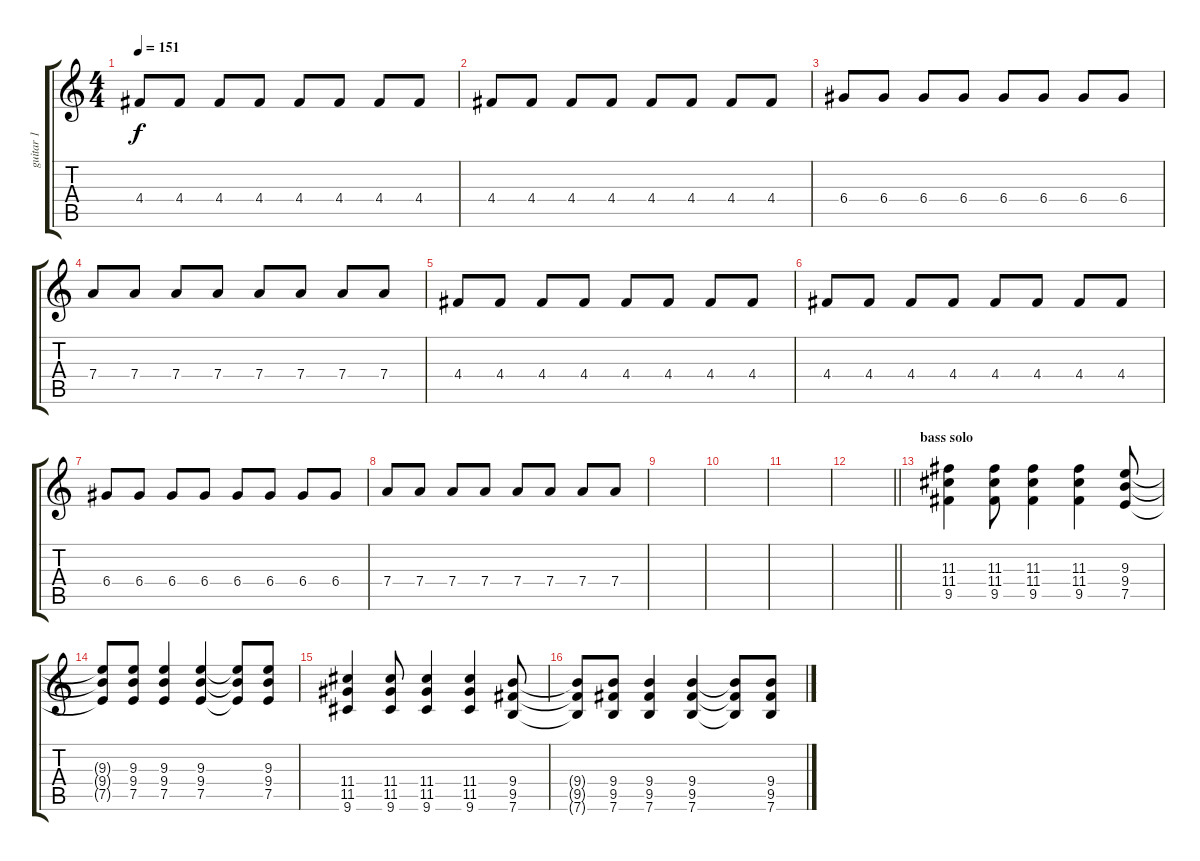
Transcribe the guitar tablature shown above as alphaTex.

\track ("guitar 1" "guitar 1") {instrument electricguitarclean}
\staff {score tabs}
\tuning (E4 B3 G3 D3 A2 E2) {hide}
\ts (4 4)
\tempo 151
\clef g2
\ks c
4.4.8{dy f} 4.4.8 4.4.8 4.4.8 4.4.8 4.4.8 4.4.8 4.4.8 |
4.4.8 4.4.8 4.4.8 4.4.8 4.4.8 4.4.8 4.4.8 4.4.8 |
6.4.8 6.4.8 6.4.8 6.4.8 6.4.8 6.4.8 6.4.8 6.4.8 |
7.4.8 7.4.8 7.4.8 7.4.8 7.4.8 7.4.8 7.4.8 7.4.8 |
4.4.8 4.4.8 4.4.8 4.4.8 4.4.8 4.4.8 4.4.8 4.4.8 |
4.4.8 4.4.8 4.4.8 4.4.8 4.4.8 4.4.8 4.4.8 4.4.8 |
6.4.8 6.4.8 6.4.8 6.4.8 6.4.8 6.4.8 6.4.8 6.4.8 |
7.4.8 7.4.8 7.4.8 7.4.8 7.4.8 7.4.8 7.4.8 7.4.8 |
|
|
|
\barLineRight lightlight
|
\section ("" "bass solo")
(11.3 11.4 9.5).4{volume 3 instrument overdrivenguitar} (11.3 11.4 9.5).8 (11.3 11.4 9.5).4 (11.3 11.4 9.5).4 (9.3 9.4 7.5).8 |
(9.3{t} 9.4{t} 7.5{t}).8 (9.3 9.4 7.5).8 (9.3 9.4 7.5).4 (9.3 9.4 7.5).4 (9.3{t} 9.4{t} 7.5{t}).8 (9.3 9.4 7.5).8 |
(11.4 11.5 9.6).4 (11.4 11.5 9.6).8 (11.4 11.5 9.6).4 (11.4 11.5 9.6).4 (9.4 9.5 7.6).8 |
(9.4{t} 9.5{t} 7.6{t}).8 (9.4 9.5 7.6).8 (9.4 9.5 7.6).4 (9.4 9.5 7.6).4 (9.4{t} 9.5{t} 7.6{t}).8 (9.4 9.5 7.6).8
